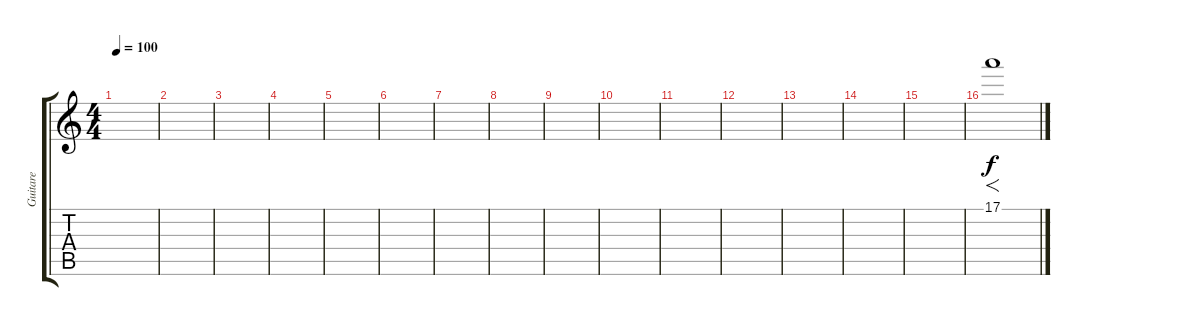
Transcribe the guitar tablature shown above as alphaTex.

\track ("Guitare " "Guitare ") {instrument overdrivenguitar}
\staff {score tabs}
\tuning (E4 B3 G3 D3 A2 E2) {hide}
\ts (4 4)
\tempo 100
\clef g2
\ks c
|
|
|
|
|
|
|
|
|
|
|
|
|
|
|
17.1.1{f}
